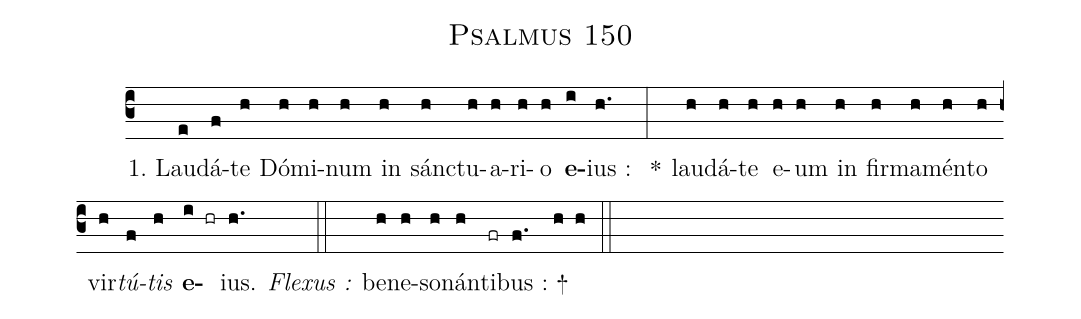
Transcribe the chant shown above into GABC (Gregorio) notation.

name:Psalmus 150;
%%
(c3)
~1.~L{au}(e)dá(f)te(h)  Dó(h)mi(h)num(h) in(h) sán(h)ctu(h)a(h)ri(h)o(h)
<b>e</b>(i)ius~:(h.) ~*(:) lau(h)dá(h)te(h) e(h)um(h) in(h)
fir(h)ma(h)mén(h)to(h) vir(h)<i>tú</i>(f)<i>tis</i>(h)
<b>e</b>(i hr)ius.(h.  )
<i>Fl</i>{<i>e</i>}<i>xus~:</i>(::)
be(h)ne(h)so(h)nán(h)ti(fr)bus~:~<sp>+</sp>(f.  h h) (::)

% vim: se enc=utf8 fenc=utf8 digraph syn=gabc:
